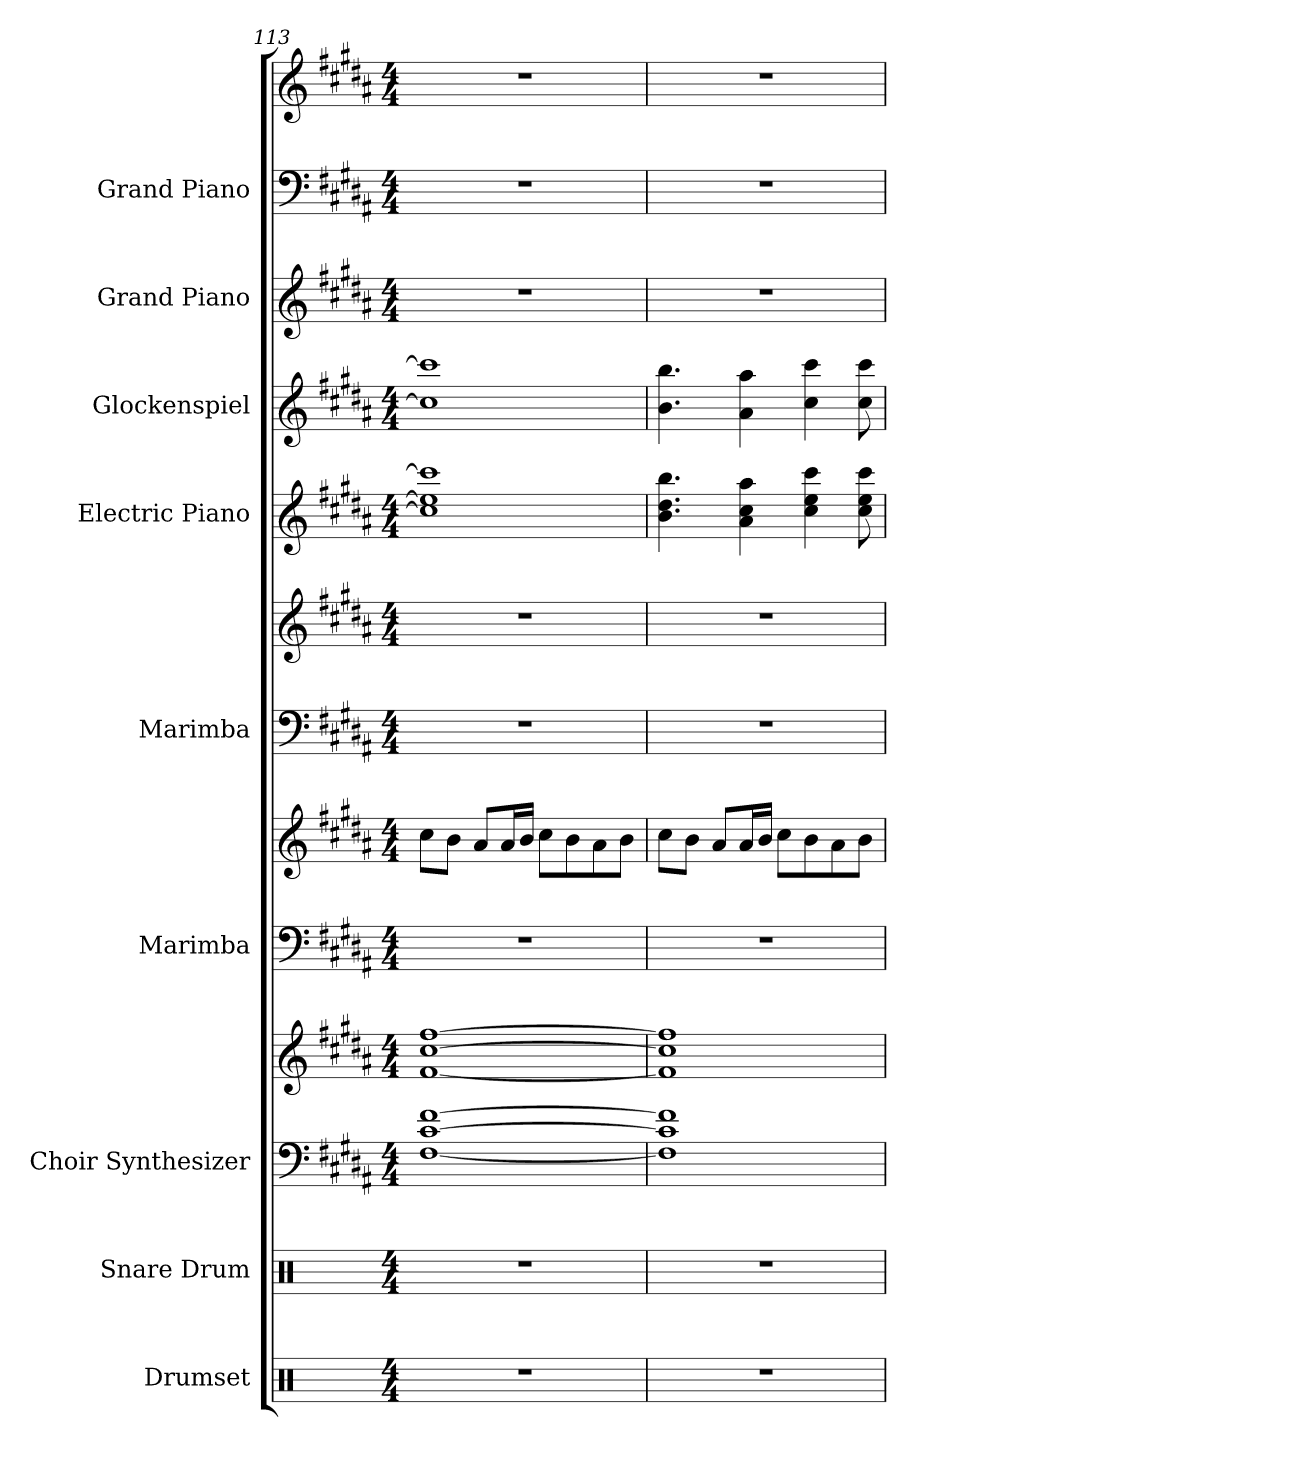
**kern	**kern	**kern	**kern	**kern	**kern	**kern	**kern	**kern	**kern	**kern	**kern	**kern
*part9	*part8	*part7	*part7	*part6	*part6	*part5	*part5	*part4	*part3	*part2	*part1	*part1
*staff13	*staff12	*staff11	*staff10	*staff9	*staff8	*staff7	*staff6	*staff5	*staff4	*staff3	*staff2	*staff1
*I"Drumset	*I"Snare Drum	*I"Choir Synthesizer	*	*I"Marimba	*	*I"Marimba	*	*I"Electric Piano	*I"Glockenspiel	*I"Grand Piano	*I"Grand Piano	*
*I'Drs.	*I'Sn. Dr.	*I'Synth.	*	*I'Mrm.	*	*I'Mrm.	*	*I'El. Pno.	*I'Glk.	*I'Pno.	*I'Pno.	*
!!LO:PB:g=z
*clefX	*clefX	*clefF4	*clefG2	*clefF4	*clefG2	*clefF4	*clefG2	*clefG2	*clefG2	*clefG2	*clefF4	*clefG2
*	*	*	*	*	*	*	*	*	*ITrd-14c-24	*	*	*
*k[]	*k[]	*k[f#c#g#d#a#]	*k[f#c#g#d#a#]	*k[f#c#g#d#a#]	*k[f#c#g#d#a#]	*k[f#c#g#d#a#]	*k[f#c#g#d#a#]	*k[f#c#g#d#a#]	*k[f#c#g#d#a#]	*k[f#c#g#d#a#]	*k[f#c#g#d#a#]	*k[f#c#g#d#a#]
*M4/4	*M4/4	*M4/4	*M4/4	*M4/4	*M4/4	*M4/4	*M4/4	*M4/4	*M4/4	*M4/4	*M4/4	*M4/4
=113	=113	=113	=113	=113	=113	=113	=113	=113	=113	=113	=113	=113
1r	1r	[1F# [1c# [1f#	[1f# [1cc# [1ff#	1r	8cc#\L	1r	1r	1cc#] 1ee] 1ccc#]	1cccc#] 1ccccc#]	1r	1r	1r
.	.	.	.	.	8b\J	.	.	.	.	.	.	.
.	.	.	.	.	8a#/L	.	.	.	.	.	.	.
.	.	.	.	.	16a#/L	.	.	.	.	.	.	.
.	.	.	.	.	16b/JJ	.	.	.	.	.	.	.
.	.	.	.	.	8cc#\L	.	.	.	.	.	.	.
.	.	.	.	.	8b\	.	.	.	.	.	.	.
.	.	.	.	.	8a#\	.	.	.	.	.	.	.
.	.	.	.	.	8b\J	.	.	.	.	.	.	.
=114	=114	=114	=114	=114	=114	=114	=114	=114	=114	=114	=114	=114
1r	1r	1F#] 1c#] 1f#]	1f#] 1cc#] 1ff#]	1r	8cc#\L	1r	1r	4.b\ 4.dd#\ 4.bb\	4.bbb\ 4.bbbb\	1r	1r	1r
.	.	.	.	.	8b\J	.	.	.	.	.	.	.
.	.	.	.	.	8a#/L	.	.	.	.	.	.	.
.	.	.	.	.	16a#/L	.	.	4a#\ 4cc#\ 4aa#\	4aaa#\ 4aaaa#\	.	.	.
.	.	.	.	.	16b/JJ	.	.	.	.	.	.	.
.	.	.	.	.	8cc#\L	.	.	.	.	.	.	.
.	.	.	.	.	8b\	.	.	4cc#\ 4ee\ 4ccc#\	4cccc#\ 4ccccc#\	.	.	.
.	.	.	.	.	8a#\	.	.	.	.	.	.	.
.	.	.	.	.	8b\J	.	.	8cc#\ 8ee\ 8ccc#\	8cccc#\ 8ccccc#\	.	.	.
=	=	=	=	=	=	=	=	=	=	=	=	=
*-	*-	*-	*-	*-	*-	*-	*-	*-	*-	*-	*-	*-
